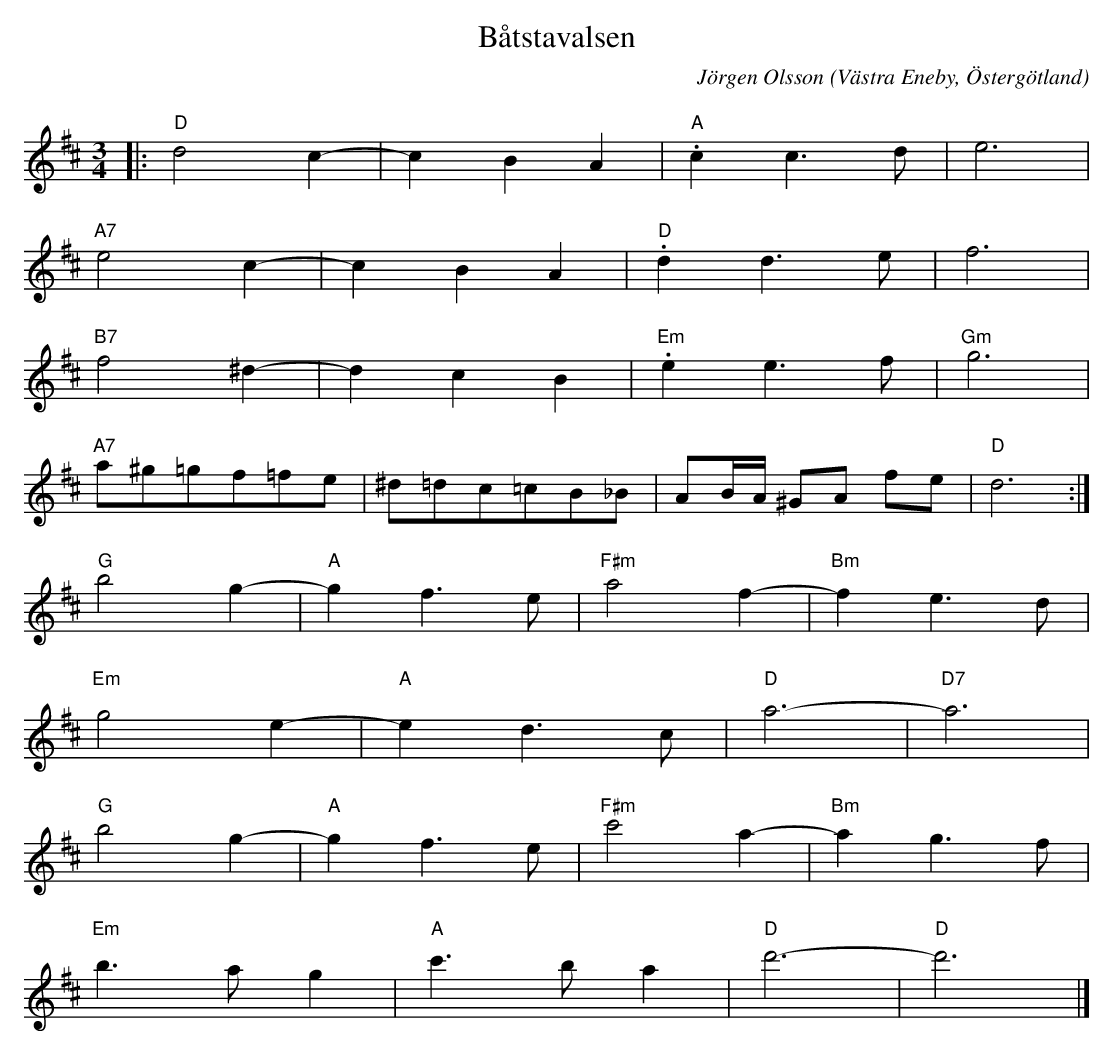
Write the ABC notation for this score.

X:1
T:Båtstavalsen
C:Jörgen Olsson
O:Västra Eneby, Östergötland
Q:160
M:3/4
L:1/8
K:D
|:"D" d4 c2-|c2B2A2 |"A" .c2 c3 d|e6 |
"A7" e4 c2-|c2B2A2 |"D" .d2 d3 e|f6 |
"B7" f4 ^d2-|d2c2B2 |"Em" .e2 e3 f|"Gm" g6 |
"A7" a^g=gf=fe|^d=dc=cB_B|AB/2A/2 ^GA fe|"D" d6 :|]
"G"b4 g2-|"A"g2f3e |"F#m"a4 f2-|"Bm"f2e3d |
 "Em"g4 e2-|"A"e2d3c |"D"a6-|"D7"a6 |
"G"b4 g2-|"A"g2f3e |"F#m"c'4 a2-|"Bm"a2g3f |
 "Em"b3 a g2|"A"c'3 b a2 |"D"d'6-|"D"d'6 |]
